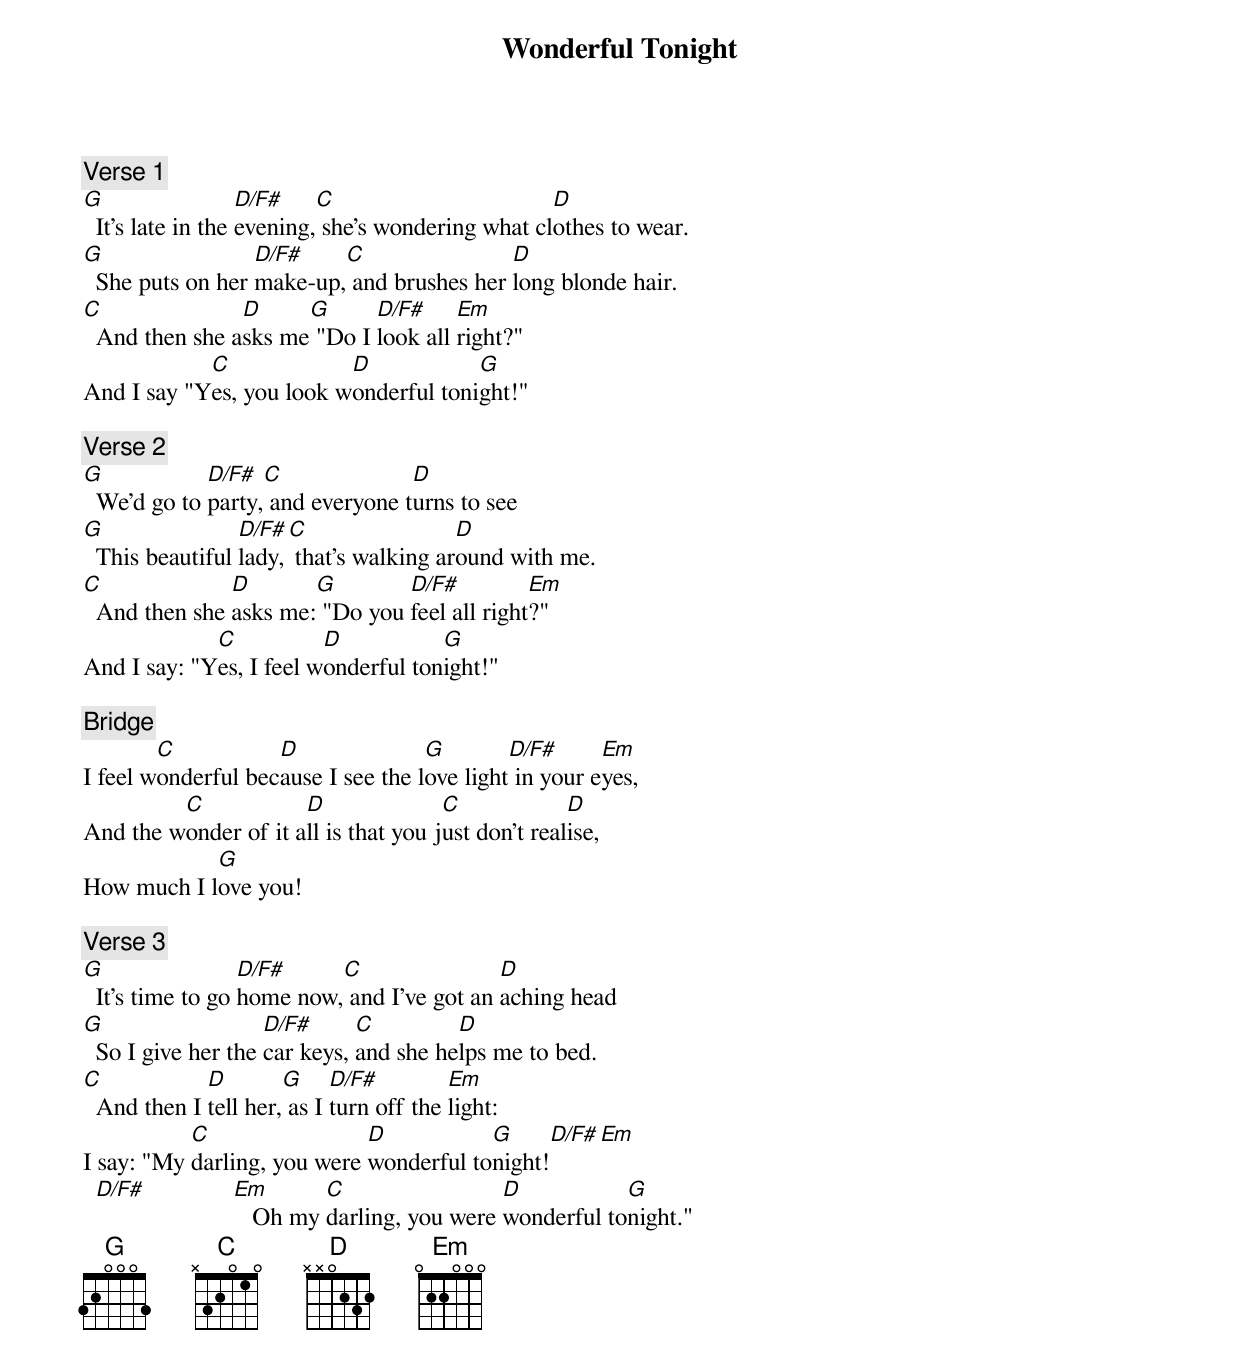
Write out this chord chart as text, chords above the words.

Wonderful Tonight

[Verse 1]
G                  D/F#    C                       D
  It's late in the evening, she's wondering what clothes to wear.
G                 D/F#    C                D
  She puts on her make-up, and brushes her long blonde hair.
C               D     G      D/F#     Em
  And then she asks me "Do I look all right?"
            C             D            G
And I say "Yes, you look wonderful tonight!"

[Verse 2]
G            D/F#  C              D
  We'd go to party, and everyone turns to see
G                D/F# C                 D
  This beautiful lady, that's walking around with me.
C              D       G        D/F#          Em
  And then she asks me: "Do you feel all right?"
             C           D           G
And I say: "Yes, I feel wonderful tonight!"

[Bridge]
        C           D               G        D/F#      Em
I feel wonderful because I see the love light in your eyes,
         C            D               C             D
And the wonder of it all is that you just don't realise,
            G
How much I love you!

[Verse 3]
G                 D/F#     C                D
  It's time to go home now, and I've got an aching head
G                   D/F#      C         D
  So I give her the car keys, and she helps me to bed.
C            D        G     D/F#         Em
  And then I tell her, as I turn off the light:
           C                 D           G      D/F#     Em
I say: "My darling, you were wonderful tonight!
  D/F#          Em       C                 D           G
                   Oh my darling, you were wonderful tonight."
